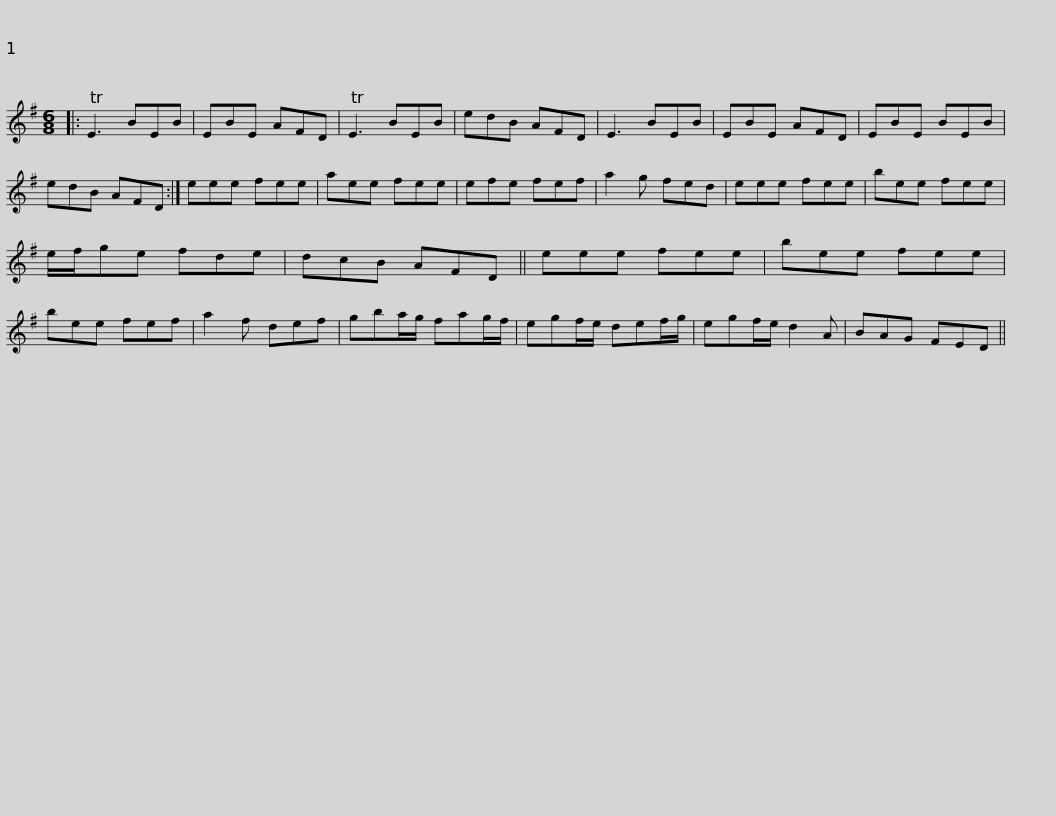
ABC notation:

X:1
L:1/8
M:6/8
I:linebreak $
K:Emin
V:1 treble
V:1
|: TE3 BEB | EBE AFD | TE3 BEB | edB AFD | E3 BEB | %5
 EBE AFD | EBE BEB |$ edB AFD :| eee fee | aee fee | %10
 efe fef | a2 g fed | eee fee | bee fee |$ e/f/ge fde | %15
 dcB AFD || eee fee | bee fee | bee fef | a2 f def | %20
 gba/g/ fag/f/ |$ egf/e/ def/g/ | egf/e/ d2 A | BAG FED || %24
